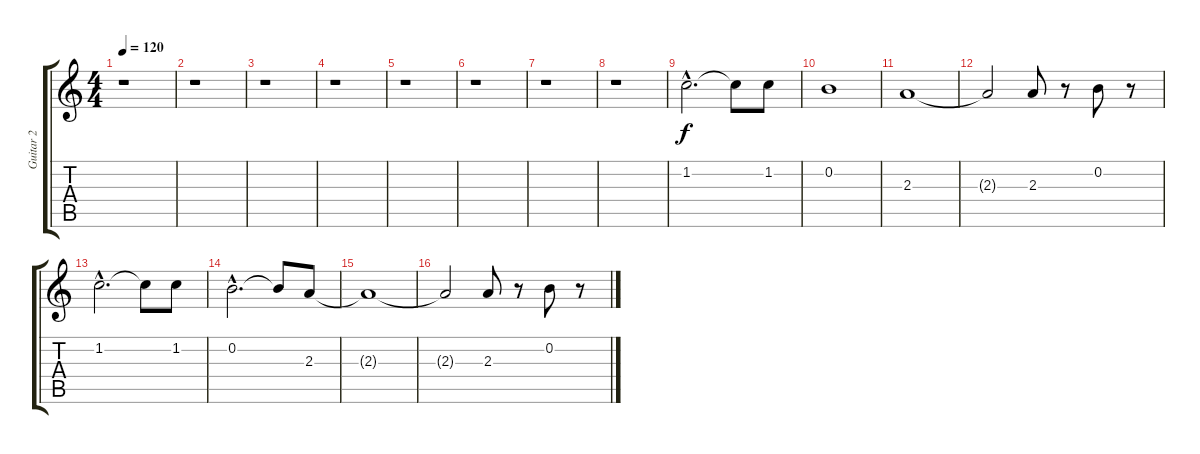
\track ("Guitar 2" "Guitar 2") {instrument distortionguitar}
\staff {score tabs}
\tuning (E4 B3 G3 D3 A2 E2) {hide}
\ts (4 4)
\tempo 120
\clef g2
\ks c
r.1{dy f instrument distortionguitar} |
r.1 |
r.1 |
r.1 |
r.1 |
r.1 |
r.1 |
r.1 |
1.2{hac}.2{d} 1.2{t}.8 1.2.8 |
0.2.1 |
2.3.1 |
2.3{t}.2 2.3.8 r.8 0.2.8 r.8 |
1.2{hac}.2{d} 1.2{t}.8 1.2.8 |
0.2{hac}.2{d} 0.2{t}.8 2.3.8 |
2.3{t}.1 |
2.3{t}.2 2.3.8 r.8 0.2.8 r.8
